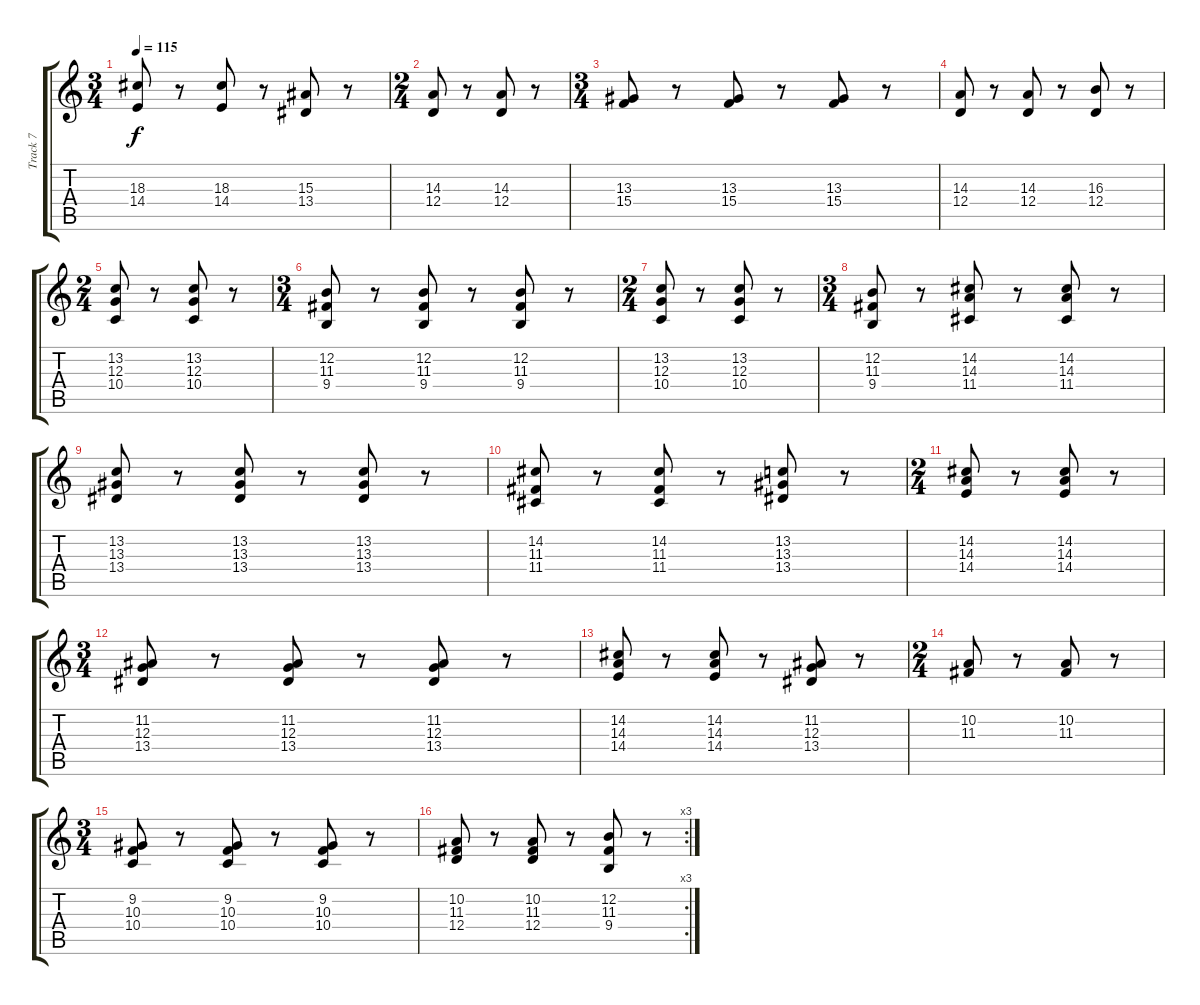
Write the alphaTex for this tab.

\track ("Track 7" "Track 7") {instrument churchorgan}
\staff {score tabs}
\tuning (E4 B3 G3 D3 A2 E2) {hide}
\ts (3 4)
\tempo 115
\clef g2
\ks c
(18.3 14.4).8{dy f} r.8 (18.3 14.4).8 r.8 (15.3 13.4).8 r.8 |
\ts (2 4)
(14.3 12.4).8 r.8 (14.3 12.4).8 r.8 |
\ts (3 4)
(13.3 15.4).8 r.8 (13.3 15.4).8 r.8 (13.3 15.4).8 r.8 |
(14.3 12.4).8 r.8 (14.3 12.4).8 r.8 (16.3 12.4).8 r.8 |
\ts (2 4)
(13.2 12.3 10.4).8 r.8 (13.2 12.3 10.4).8 r.8 |
\ts (3 4)
(12.2 11.3 9.4).8 r.8 (12.2 11.3 9.4).8 r.8 (12.2 11.3 9.4).8 r.8 |
\ts (2 4)
(13.2 12.3 10.4).8 r.8 (13.2 12.3 10.4).8 r.8 |
\ts (3 4)
(12.2 11.3 9.4).8 r.8 (14.2 14.3 11.4).8 r.8 (14.2 14.3 11.4).8 r.8 |
(13.2 13.3 13.4).8 r.8 (13.2 13.3 13.4).8 r.8 (13.2 13.3 13.4).8 r.8 |
(14.2 11.3 11.4).8 r.8 (14.2 11.3 11.4).8 r.8 (13.2 13.3 13.4).8 r.8 |
\ts (2 4)
(14.2 14.3 14.4).8 r.8 (14.2 14.3 14.4).8 r.8 |
\ts (3 4)
(11.2 12.3 13.4).8 r.8 (11.2 12.3 13.4).8 r.8 (11.2 12.3 13.4).8 r.8 |
(14.2 14.3 14.4).8 r.8 (14.2 14.3 14.4).8 r.8 (11.2 12.3 13.4).8 r.8 |
\ts (2 4)
(10.2 11.3).8 r.8 (10.2 11.3).8 r.8 |
\ts (3 4)
(9.2 10.3 10.4).8 r.8 (9.2 10.3 10.4).8 r.8 (9.2 10.3 10.4).8 r.8 |
\rc 3
(10.2 11.3 12.4).8 r.8 (10.2 11.3 12.4).8 r.8 (12.2 11.3 9.4).8 r.8
